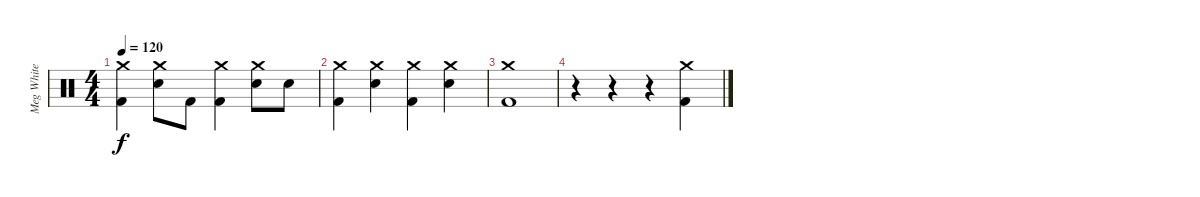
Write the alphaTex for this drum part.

\track ("Meg White - Drums" "Meg White ") {instrument percussion}
\staff {score}
\articulation defaults
\ts (4 4)
\tempo 120
\clef neutral
\ks c
("Crash medium (hit)" "Kick (hit) 2").4{dy f} ("Crash medium (hit)" "Snare (hit) 2").8 "Kick (hit) 2".8 ("Crash medium (hit)" "Kick (hit) 2").4 ("Crash medium (hit)" "Snare (hit) 2").8 "Snare (hit) 2".8 |
("Crash medium (hit)" "Kick (hit) 2").4 ("Crash medium (hit)" "Snare (hit) 2").4 ("Crash medium (hit)" "Kick (hit) 2").4 ("Crash medium (hit)" "Snare (hit) 2").4 |
("Crash medium (hit)" "Kick (hit) 2").1 |
r.4 r.4 r.4 ("Crash medium (hit)" "Kick (hit) 2").4
